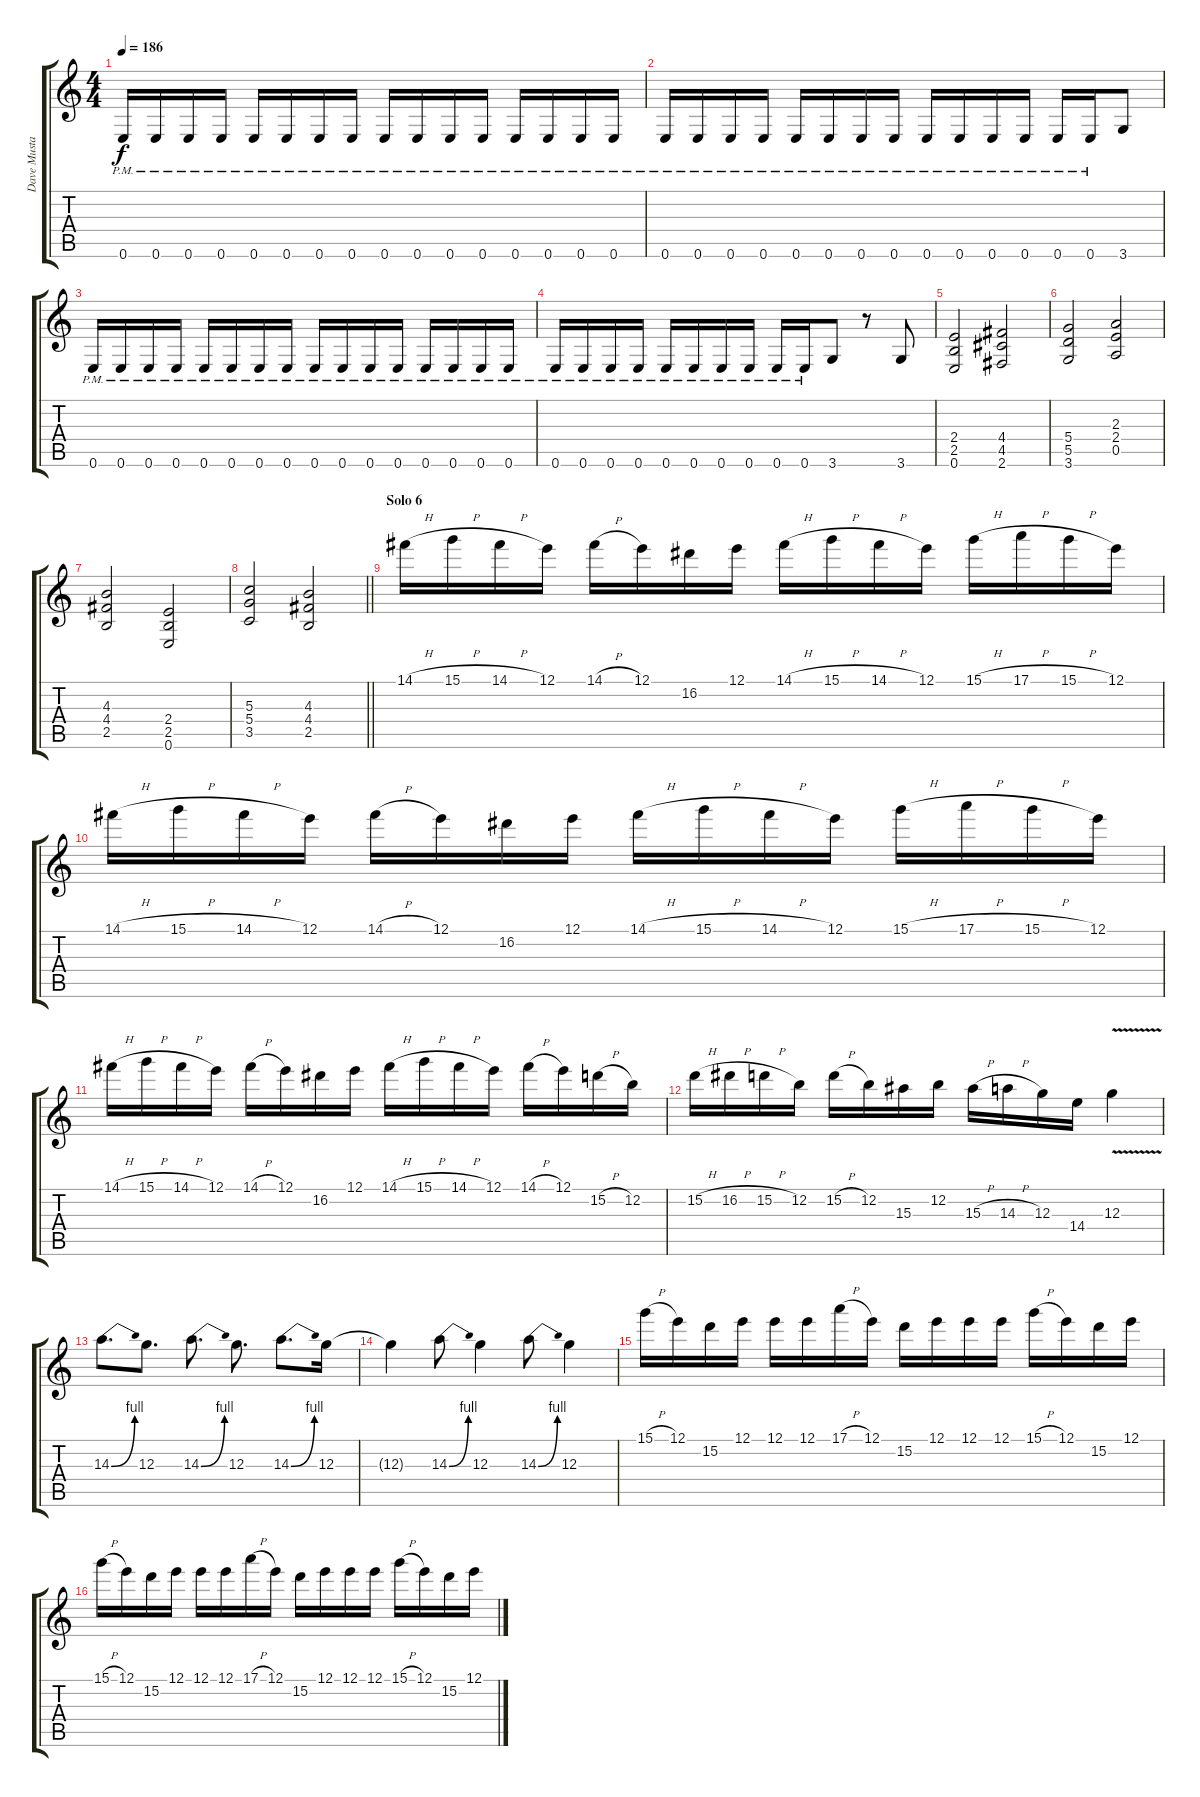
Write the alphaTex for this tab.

\track ("Dave Mustaine" "Dave Musta") {instrument distortionguitar}
\staff {score tabs}
\tuning (E4 B3 G3 D3 A2 E2) {hide}
\ts (4 4)
\tempo 186
\clef g2
\ks c
0.6{pm}.16{dy f} 0.6{pm}.16 0.6{pm}.16 0.6{pm}.16 0.6{pm}.16 0.6{pm}.16 0.6{pm}.16 0.6{pm}.16 0.6{pm}.16 0.6{pm}.16 0.6{pm}.16 0.6{pm}.16 0.6{pm}.16 0.6{pm}.16 0.6{pm}.16 0.6{pm}.16 |
0.6{pm}.16 0.6{pm}.16 0.6{pm}.16 0.6{pm}.16 0.6{pm}.16 0.6{pm}.16 0.6{pm}.16 0.6{pm}.16 0.6{pm}.16 0.6{pm}.16 0.6{pm}.16 0.6{pm}.16 0.6{pm}.16 0.6{pm}.16 3.6.8 |
0.6{pm}.16 0.6{pm}.16 0.6{pm}.16 0.6{pm}.16 0.6{pm}.16 0.6{pm}.16 0.6{pm}.16 0.6{pm}.16 0.6{pm}.16 0.6{pm}.16 0.6{pm}.16 0.6{pm}.16 0.6{pm}.16 0.6{pm}.16 0.6{pm}.16 0.6{pm}.16 |
0.6{pm}.16 0.6{pm}.16 0.6{pm}.16 0.6{pm}.16 0.6{pm}.16 0.6{pm}.16 0.6{pm}.16 0.6{pm}.16 0.6{pm}.16 0.6{pm}.16 3.6.8 r.8 3.6.8 |
(2.4 2.5 0.6).2 (4.4 4.5 2.6).2 |
(5.4 5.5 3.6).2 (2.3 2.4 0.5).2 |
(4.3 4.4 2.5).2 (2.4 2.5 0.6).2 |
\barLineRight lightlight
(5.3 5.4 3.5).2 (4.3 4.4 2.5).2 |
\section ("" "Solo 6")
14.1{h}.16 15.1{h}.16 14.1{h}.16 12.1.16 14.1{h}.16 12.1.16 16.2.16 12.1.16 14.1{h}.16 15.1{h}.16 14.1{h}.16 12.1.16 15.1{h}.16 17.1{h}.16 15.1{h}.16 12.1.16 |
14.1{h}.16 15.1{h}.16 14.1{h}.16 12.1.16 14.1{h}.16 12.1.16 16.2.16 12.1.16 14.1{h}.16 15.1{h}.16 14.1{h}.16 12.1.16 15.1{h}.16 17.1{h}.16 15.1{h}.16 12.1.16 |
14.1{h}.16 15.1{h}.16 14.1{h}.16 12.1.16 14.1{h}.16 12.1.16 16.2.16 12.1.16 14.1{h}.16 15.1{h}.16 14.1{h}.16 12.1.16 14.1{h}.16 12.1.16 15.2{h}.16 12.2.16 |
15.2{h}.16 16.2{h}.16 15.2{h}.16 12.2.16 15.2{h}.16 12.2.16 15.3.16 12.2.16 15.3{h}.16 14.3{h}.16 12.3.16 14.4.16 12.3{v}.4 |
14.3{be (bend 0 0 60 4)}.8{d} 12.3.8{d} 14.3{be (bend 0 0 60 4)}.8{d} 12.3.8{d} 14.3{be (bend 0 0 60 4)}.8{d} 12.3.16 |
12.3{t}.4 14.3{be (bend 0 0 60 4)}.8 12.3.4 14.3{be (bend 0 0 60 4)}.8 12.3.4 |
15.1{h}.16 12.1.16 15.2.16 12.1.16 12.1.16 12.1.16 17.1{h}.16 12.1.16 15.2.16 12.1.16 12.1.16 12.1.16 15.1{h}.16 12.1.16 15.2.16 12.1.16 |
15.1{h}.16 12.1.16 15.2.16 12.1.16 12.1.16 12.1.16 17.1{h}.16 12.1.16 15.2.16 12.1.16 12.1.16 12.1.16 15.1{h}.16 12.1.16 15.2.16 12.1.16
